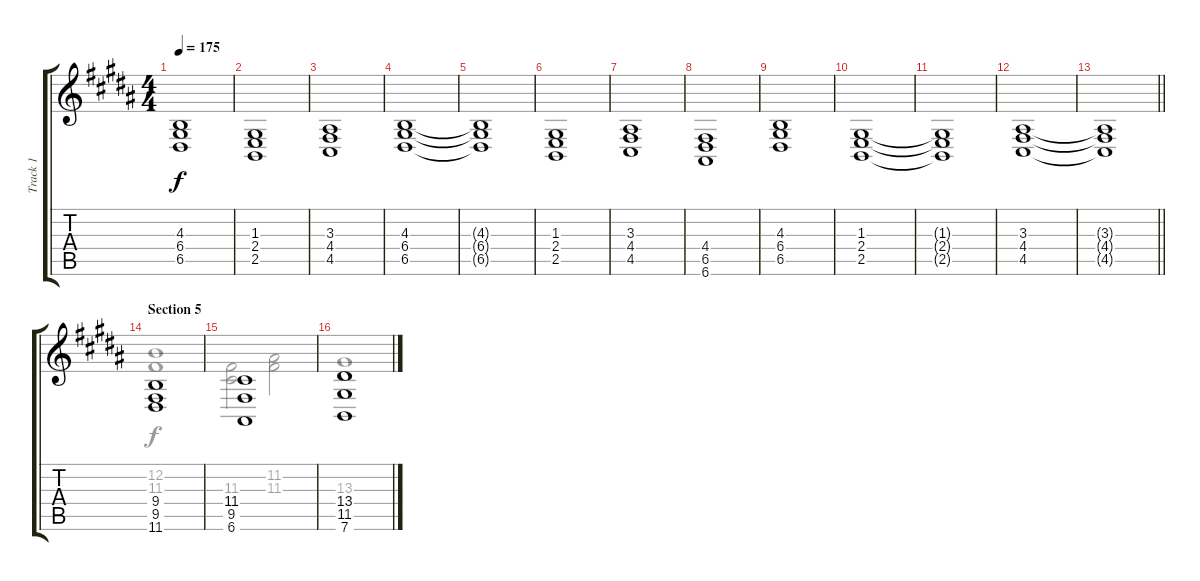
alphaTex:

\track ("Track 1" "Track 1") {instrument churchorgan}
\staff {score tabs}
\tuning (E4 B3 G3 D3 A2 E2) {hide}
\voice
\ts (4 4)
\tempo 175
\clef g2
\ks b
(4.3{t} 6.4{t} 6.5{t}).1{dy f} |
(1.3 2.4 2.5).1 |
(3.3 4.4 4.5).1 |
(4.3 6.4 6.5).1 |
(4.3{t} 6.4{t} 6.5{t}).1 |
(1.3 2.4 2.5).1 |
(3.3 4.4 4.5).1 |
(4.4 6.5 6.6).1 |
(4.3 6.4 6.5).1 |
(1.3 2.4 2.5).1 |
(1.3{t} 2.4{t} 2.5{t}).1 |
(3.3 4.4 4.5).1 |
\barLineRight lightlight
(3.3{t} 4.4{t} 4.5{t}).1 |
\section ("" "Section 5")
(9.4 9.5 11.6).1 |
(11.4 9.5 6.6).1 |
(13.4 11.5 7.6).1
\voice
\clef g2
\ottava regular
\simile none
\ks b
|
|
|
|
|
|
|
|
|
|
|
|
\barLineRight lightlight
|
(12.2 11.3).1 |
(11.3 11.4).2 (11.2 11.3).2 |
(13.3 13.4).1
